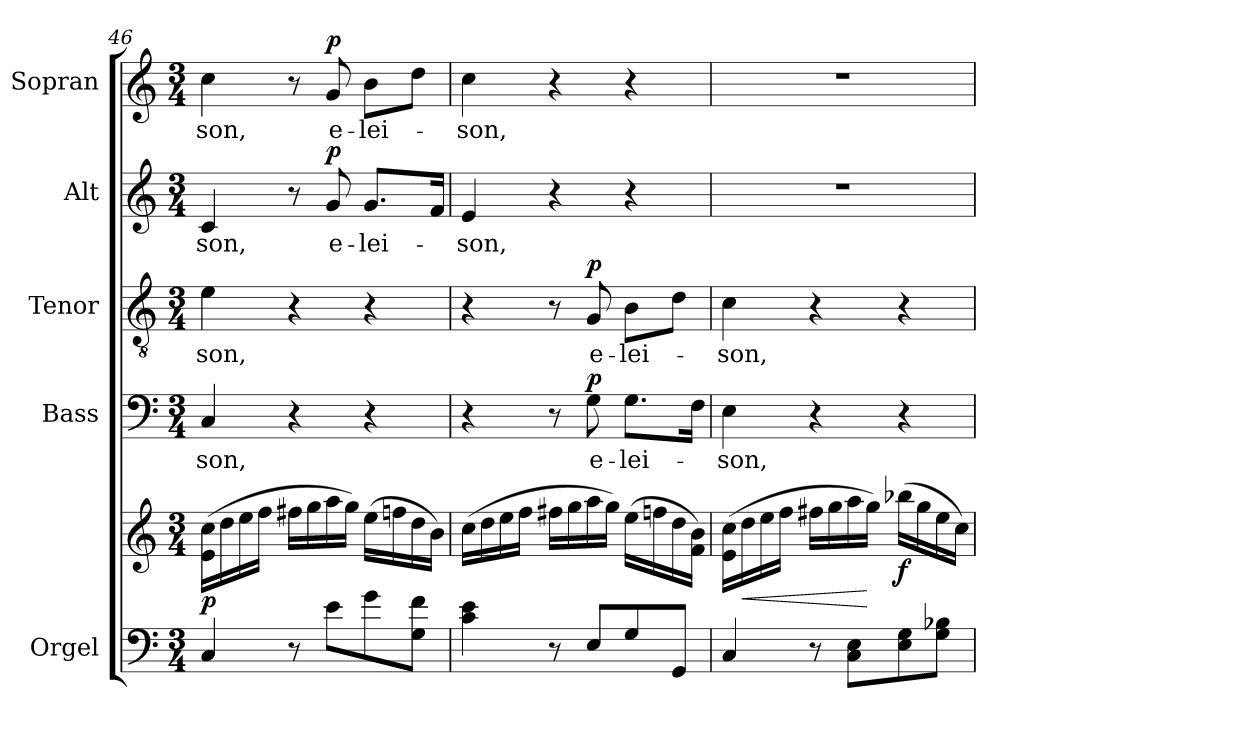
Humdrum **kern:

**kern	**kern	**dynam	**kern	**text	**dynam	**kern	**text	**dynam	**kern	**text	**dynam	**kern	**text	**dynam
*part5	*part5	*part5	*part4	*part4	*part4	*part3	*part3	*part3	*part2	*part2	*part2	*part1	*part1	*part1
*staff6	*staff5	*staff5/6	*staff4	*staff4	*staff4	*staff3	*staff3	*staff3	*staff2	*staff2	*staff2	*staff1	*staff1	*staff1
*I"Orgel	*	*	*I"Bass	*	*	*I"Tenor	*	*	*I"Alt	*	*	*I"Sopran	*	*
*I'Org.	*	*	*I'B.	*	*	*I'T.	*	*	*I'A.	*	*	*I'S.	*	*
*clefF4	*clefG2	*	*clefF4	*	*	*clefGv2	*	*	*clefG2	*	*	*clefG2	*	*
*k[]	*k[]	*	*k[]	*	*	*k[]	*	*	*k[]	*	*	*k[]	*	*
*C:	*C:	*	*C:	*	*	*C:	*	*	*C:	*	*	*C:	*	*
*M3/4	*M3/4	*	*M3/4	*	*	*M3/4	*	*	*M3/4	*	*	*M3/4	*	*
=46	=46	=46	=46	=46	=46	=46	=46	=46	=46	=46	=46	=46	=46	=46
!	!	!LO:DY:b	!	!LO:LY:b	!	!	!LO:LY:b	!	!	!LO:LY:b	!	!	!LO:LY:b	!
4C/	(>16e\ 16cc\LL	p	4C/	-son,	.	4e\	-son,	.	4c/	-son,	.	4cc\	-son,	.
.	16dd\	.	.	.	.	.	.	.	.	.	.	.	.	.
.	16ee\	.	.	.	.	.	.	.	.	.	.	.	.	.
.	16ff\JJ	.	.	.	.	.	.	.	.	.	.	.	.	.
8r	16ff#X\LL	.	4r	.	.	4r	.	.	8r	.	.	8r	.	.
.	16gg\	.	.	.	.	.	.	.	.	.	.	.	.	.
!	!	!	!	!	!	!	!	!	!	!LO:LY:b	!LO:DY:a	!	!LO:LY:b	!LO:DY:a
8e\L	16aa\	.	.	.	.	.	.	.	8g/	e-	p	8g/	e-	p
.	16gg\JJ)	.	.	.	.	.	.	.	.	.	.	.	.	.
!	!	!	!	!	!	!	!	!	!	!LO:LY:b	!	!	!LO:LY:b	!
8g\	(>16ee\LL	.	4r	.	.	4r	.	.	8.g/L	-lei-	.	8b\L	-lei-	.
.	16ffn\	.	.	.	.	.	.	.	.	.	.	.	.	.
8G\ 8f\J	16dd\	.	.	.	.	.	.	.	.	.	.	8dd\J	.	.
.	16b\JJ)	.	.	.	.	.	.	.	16f/Jk	.	.	.	.	.
!!LO:PB:g=z
=47	=47	=47	=47	=47	=47	=47	=47	=47	=47	=47	=47	=47	=47	=47
!	!	!	!	!	!	!	!	!	!	!LO:LY:b	!	!	!LO:LY:b	!
4c\ 4e\	(>16cc\LL	.	4r	.	.	4r	.	.	4e/	-son,	.	4cc\	-son,	.
.	16dd\	.	.	.	.	.	.	.	.	.	.	.	.	.
.	16ee\	.	.	.	.	.	.	.	.	.	.	.	.	.
.	16ff\JJ	.	.	.	.	.	.	.	.	.	.	.	.	.
8r	16ff#X\LL	.	8r	.	.	8r	.	.	4r	.	.	4r	.	.
.	16gg\	.	.	.	.	.	.	.	.	.	.	.	.	.
!	!	!	!	!LO:LY:b	!LO:DY:a	!	!LO:LY:b	!LO:DY:a	!	!	!	!	!	!
8E/L	16aa\	.	8G\	e-	p	8G/	e-	p	.	.	.	.	.	.
.	16gg\JJ)	.	.	.	.	.	.	.	.	.	.	.	.	.
!	!	!	!	!LO:LY:b	!	!	!LO:LY:b	!	!	!	!	!	!	!
8G/	(>16ee\LL	.	8.G\L	-lei-	.	8B\L	-lei-	.	4r	.	.	4r	.	.
.	16ffn\	.	.	.	.	.	.	.	.	.	.	.	.	.
8GG/J	16dd\	.	.	.	.	8d\J	.	.	.	.	.	.	.	.
.	16f\ 16b\JJ)	.	16F\Jk	.	.	.	.	.	.	.	.	.	.	.
=48	=48	=48	=48	=48	=48	=48	=48	=48	=48	=48	=48	=48	=48	=48
!	!	!	!	!LO:LY:b	!	!	!LO:LY:b	!	!	!	!	!	!	!
4C/	(>16e\ 16cc\LL	.	4E\	-son,	.	4c\	-son,	.	2.r	.	.	2.r	.	.
!	!	!LO:HP:b	!	!	!	!	!	!	!	!	!	!	!	!
.	16dd\	<	.	.	.	.	.	.	.	.	.	.	.	.
.	16ee\	.	.	.	.	.	.	.	.	.	.	.	.	.
.	16ff\JJ	.	.	.	.	.	.	.	.	.	.	.	.	.
8r	16ff#X\LL	.	4r	.	.	4r	.	.	.	.	.	.	.	.
.	16gg\	.	.	.	.	.	.	.	.	.	.	.	.	.
8C\ 8E\L	16aa\	.	.	.	.	.	.	.	.	.	.	.	.	.
.	16gg\JJ)	[	.	.	.	.	.	.	.	.	.	.	.	.
!	!	!LO:DY:b	!	!	!	!	!	!	!	!	!	!	!	!
8E\ 8G\	(>16bb-X\LL	f	4r	.	.	4r	.	.	.	.	.	.	.	.
.	16gg\	.	.	.	.	.	.	.	.	.	.	.	.	.
8G\ 8B-X\J	16ee\	.	.	.	.	.	.	.	.	.	.	.	.	.
.	16cc\JJ)	.	.	.	.	.	.	.	.	.	.	.	.	.
=	=	=	=	=	=	=	=	=	=	=	=	=	=	=
*-	*-	*-	*-	*-	*-	*-	*-	*-	*-	*-	*-	*-	*-	*-
